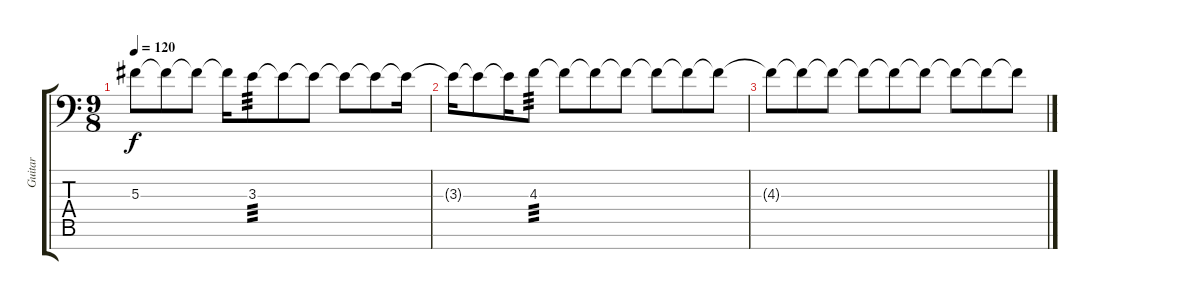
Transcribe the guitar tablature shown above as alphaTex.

\track ("Guitar" "Guitar") {instrument overdrivenguitar}
\staff {score tabs}
\tuning (Bb3 Gb3 Db3 Ab2 Eb2 Bb1 F1) {hide}
\ts (9 8)
\tempo 120
\clef f4
\ks c
5.3{t}.8{dy f} 5.3{t}.8 5.3{t}.8 5.3{t}.16 3.3.8{tp 3} 3.3{t}.8 3.3{t}.8 3.3{t}.8 3.3{t}.8 3.3{t}.16 |
3.3{t}.16 3.3{t}.8 3.3{t}.16 4.3.8{tp 3} 4.3{t}.8 4.3{t}.8 4.3{t}.8 4.3{t}.8 4.3{t}.8 4.3{t}.8 |
4.3{t}.8 4.3{t}.8 4.3{t}.8 4.3{t}.8 4.3{t}.8 4.3{t}.8 4.3{t}.8 4.3{t}.8 4.3{t}.8
